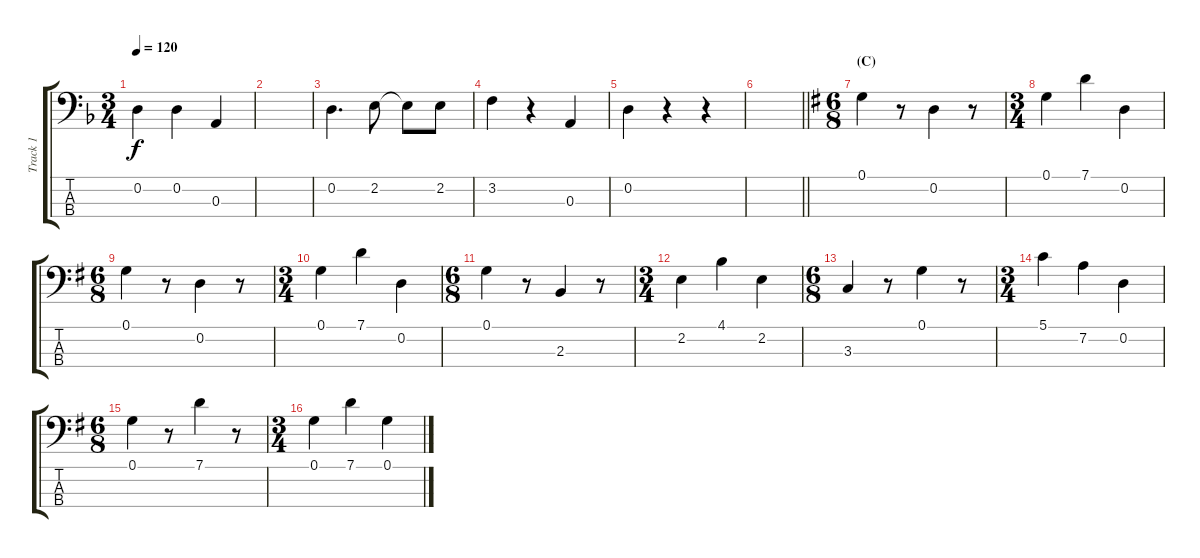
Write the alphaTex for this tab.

\track ("Track 1" "Track 1") {instrument electricbassfinger}
\staff {score tabs}
\tuning (G2 D2 A1 E1) {hide}
\ts (3 4)
\tempo 120
\clef f4
\ks f
0.2.4{dy f} 0.2.4 0.3.4 |
|
0.2.4{d} 2.2.8 2.2{t}.8 2.2.8 |
3.2.4 r.4 0.3.4 |
0.2.4 r.4 r.4 |
\barLineRight lightlight
|
\ts (6 8)
\section ("" "(C)")
\ks g
0.1.4 r.8 0.2.4 r.8 |
\ts (3 4)
0.1.4 7.1.4 0.2.4 |
\ts (6 8)
0.1.4 r.8 0.2.4 r.8 |
\ts (3 4)
0.1.4 7.1.4 0.2.4 |
\ts (6 8)
0.1.4 r.8 2.3.4 r.8 |
\ts (3 4)
2.2.4 4.1.4 2.2.4 |
\ts (6 8)
3.3.4 r.8 0.1.4 r.8 |
\ts (3 4)
5.1.4 7.2.4 0.2.4 |
\ts (6 8)
0.1.4 r.8 7.1.4 r.8 |
\ts (3 4)
0.1.4 7.1.4 0.1.4
